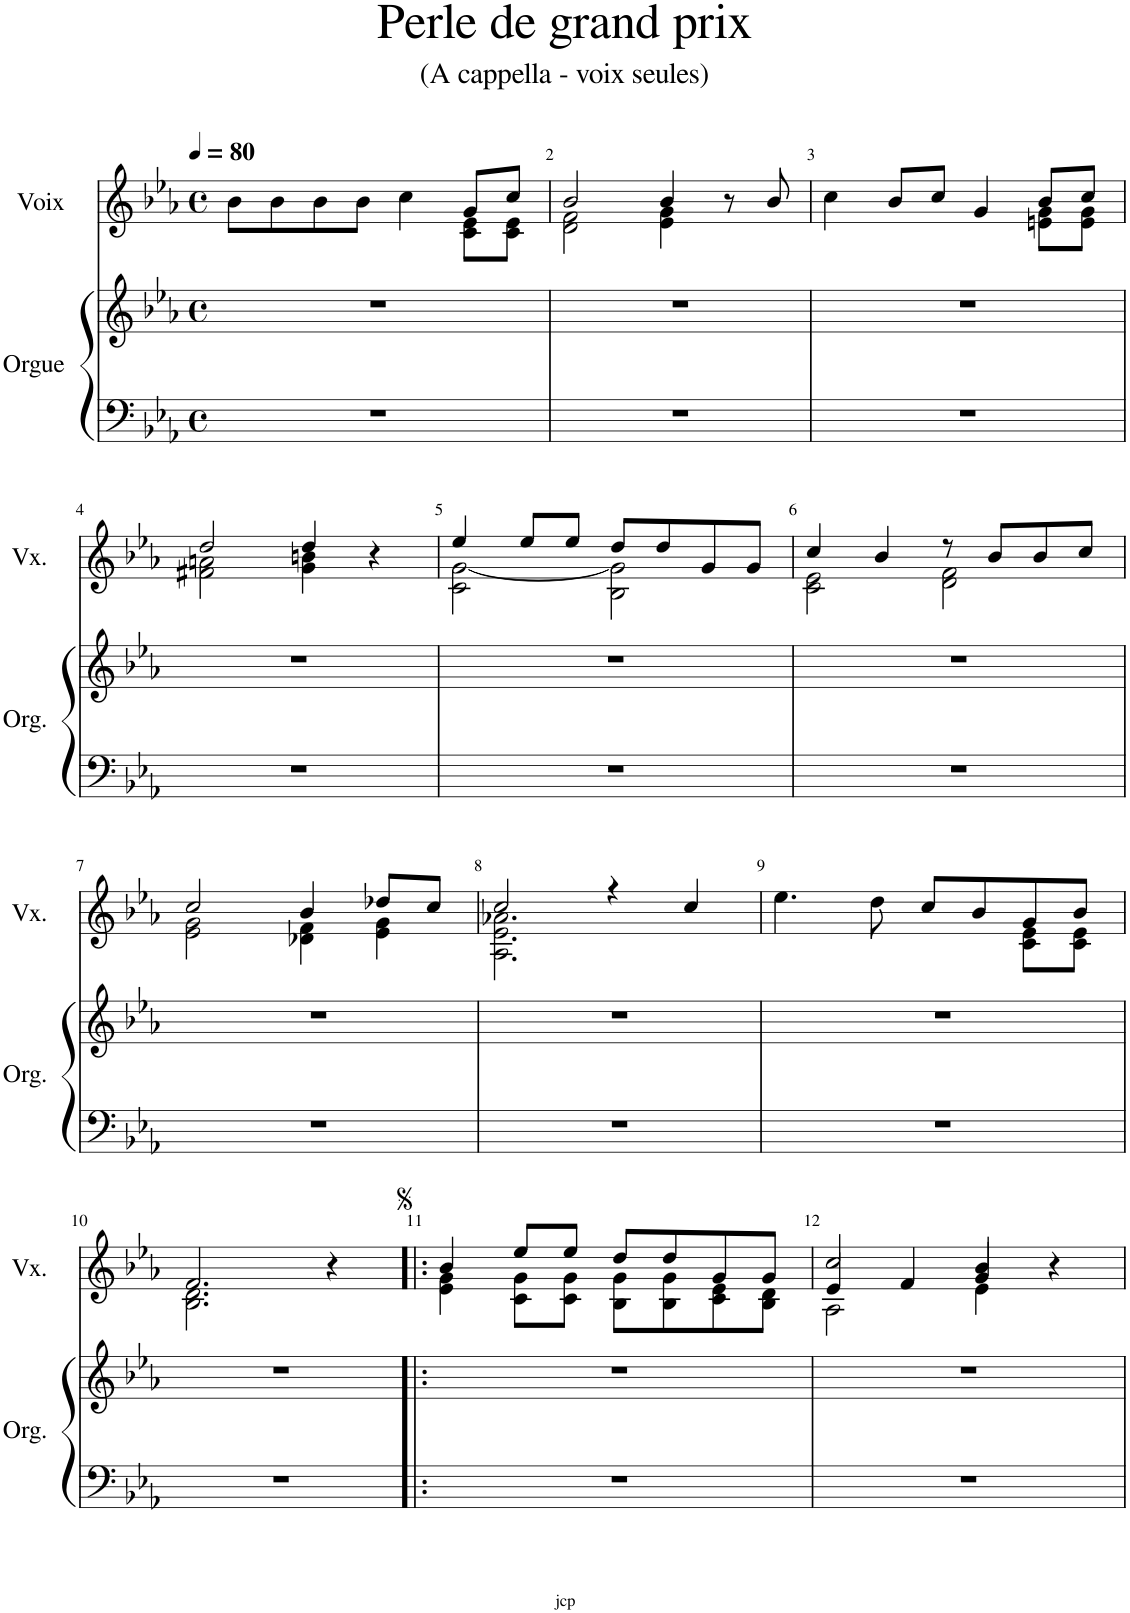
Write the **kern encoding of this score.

**kern	**kern	**kern
*part2	*part2	*part1
*staff3	*staff2	*staff1
*I"Orgue	*	*I"Voix
*I'Org.	*	*I'Vx.
*clefF4	*clefG2	*clefG2
*k[b-e-a-]	*k[b-e-a-]	*k[b-e-a-]
*M4/4	*M4/4	*M4/4
*met(c)	*met(c)	*met(c)
*MM80	*MM80	*MM80
=1	=1	=1
*	*	*^
1r	1r	8b-\L	2.ryy
.	.	8b-\	.
.	.	8b-\	.
.	.	8b-\J	.
.	.	4cc\	.
.	.	8g/L	8c\ 8e-\L
.	.	8cc/J	8c\ 8e-\J
=2	=2	=2	=2
1r	1r	2b-/	2d\ 2f\
.	.	4b-/	4e-\ 4g\
.	.	8r	4ryy
.	.	8b-/	.
=3	=3	=3	=3
1r	1r	4cc\	2.ryy
.	.	8b-/L	.
.	.	8cc/J	.
.	.	4g/	.
.	.	8b-/L	8en\ 8g\L
.	.	8cc/J	8e\ 8g\J
!!LO:LB:g=z	!!
=4	=4	=4	=4
1r	1r	2dd/	2f#X\ 2an\
.	.	4dd/	4g\ 4bn\
.	.	4r	4ryy
=5	=5	=5	=5
1r	1r	4ee-/	2c\ [2g\
.	.	8ee-/L	.
.	.	8ee-/J	.
.	.	8dd/L	2B-\ 2g\]
.	.	8dd/	.
.	.	8g/	.
.	.	8g/J	.
=6	=6	=6	=6
1r	1r	4cc/	2c\ 2e-\
.	.	4b-/	.
.	.	8r	2d\ 2f\
.	.	8b-/L	.
.	.	8b-/	.
.	.	8cc/J	.
!!LO:LB:g=z	!!
=7	=7	=7	=7
1r	1r	2cc/	2e-\ 2g\
.	.	4b-/	4d-X\ 4f\
.	.	8dd-X/L	4e-\ 4g\
.	.	8cc/J	.
=8	=8	=8	=8
1r	1r	2cc/	2.A-\ 2.e-\ 2.a-X\
.	.	4r	.
.	.	4cc/	4ryy
=9	=9	=9	=9
1r	1r	4.ee-\	2.ryy
.	.	8dd\	.
.	.	8cc/L	.
.	.	8b-/	.
.	.	8g/	8c\ 8e-\L
.	.	8b-/J	8c\ 8e-\J
!!LO:LB:g=z	!!
=10	=10	=10	=10
1r	1r	2.f/	2.B-\ 2.d\
.	.	4r	4ryy
=11!|:	=11!|:	=11!|:	=11!|:
1r	1r	4b-/	4e-\ 4g\
.	.	8ee-/L	8c\ 8g\L
.	.	8ee-/J	8c\ 8g\J
.	.	8dd/L	8B-\ 8g\L
.	.	8dd/	8B-\ 8g\
.	.	8g/	8c\ 8e-\
.	.	8g/J	8B-\ 8d\J
=12	=12	=12	=12
*	*	*	*^
1r	1r	2cc/	2A-\	4e-/
.	.	.	.	4f/
.	.	4b-/	4e-\	4g/
.	.	4r	4ryy	4ryy
*	*	*v	*v	*v
=	=	=
*-	*-	*-
